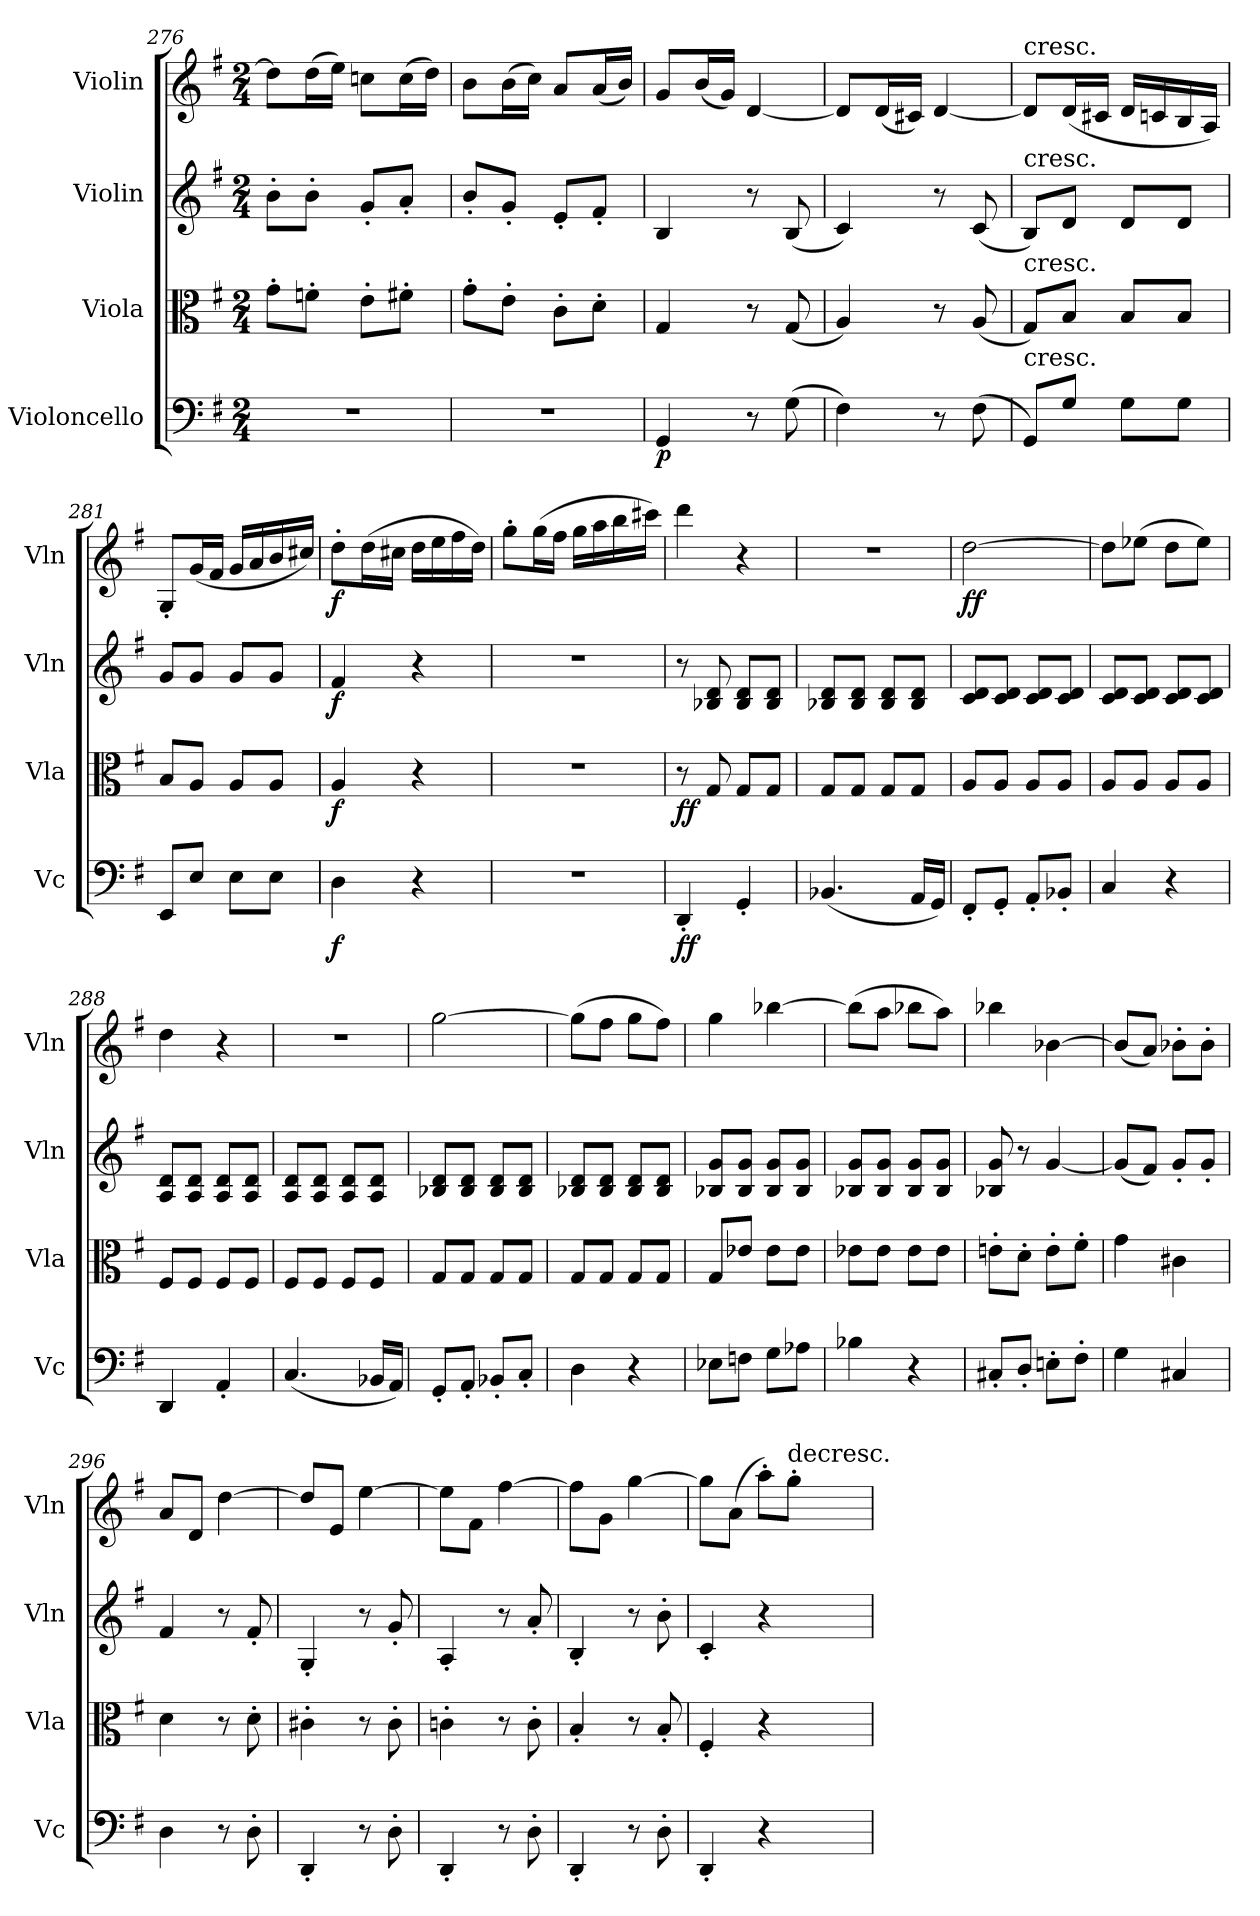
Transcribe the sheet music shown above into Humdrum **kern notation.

**kern	**dynam	**kern	**dynam	**kern	**dynam	**kern	**dynam
*part4	*part4	*part3	*part3	*part2	*part2	*part1	*part1
*staff4	*staff4	*staff3	*staff3	*staff2	*staff2	*staff1	*staff1
*I"Violoncello	*	*I"Viola	*	*I"Violin	*	*I"Violin	*
*I'Vc	*	*I'Vla	*	*I'Vln	*	*I'Vln	*
*clefF4	*	*clefC3	*	*clefG2	*	*clefG2	*
*k[f#]	*	*k[f#]	*	*k[f#]	*	*k[f#]	*
*M2/4	*	*M2/4	*	*M2/4	*	*M2/4	*
=276	=276	=276	=276	=276	=276	=276	=276
2r	.	8g'\L	.	8b'\L	.	8dd\L]	.
.	.	8fn'\J	.	8b'\J	.	(16dd\L	.
.	.	.	.	.	.	16ee\JJ)	.
.	.	8e'\L	.	8g'/L	.	8ccn\L	.
.	.	8f#X'\J	.	8a'/J	.	(16cc\L	.
.	.	.	.	.	.	16dd\JJ)	.
=277	=277	=277	=277	=277	=277	=277	=277
2r	.	8g'\L	.	8b'/L	.	8b\L	.
.	.	8e'\J	.	8g'/J	.	(16b\L	.
.	.	.	.	.	.	16cc\JJ)	.
.	.	8c'\L	.	8e'/L	.	8a/L	.
.	.	8d'\J	.	8f#'/J	.	(16a/L	.
.	.	.	.	.	.	16b/JJ)	.
=278	=278	=278	=278	=278	=278	=278	=278
4GG/	p	4G/	.	4B/	.	8g/L	.
.	.	.	.	.	.	(16b/L	.
.	.	.	.	.	.	16g/JJ)	.
8r	.	8r	.	8r	.	[4d/	.
(8G\	.	(8G/	.	(8B/	.	.	.
=279	=279	=279	=279	=279	=279	=279	=279
4F#\)	.	4A/)	.	4c/)	.	8d/L]	.
.	.	.	.	.	.	(16d/L	.
.	.	.	.	.	.	16c#X/JJ)	.
8r	.	8r	.	8r	.	[4d/	.
(8F#\	.	(8A/	.	(8c/	.	.	.
=280	=280	=280	=280	=280	=280	=280	=280
!	!	!	!	!	!	!LO:TX:t=cresc.	!
!	!	!	!	!LO:TX:t=cresc.	!	!	!
!	!	!LO:TX:t=cresc.	!	!	!	!	!
!LO:TX:t=cresc.	!	!	!	!	!	!	!
8GG/L)	.	8G/L)	.	8B/L)	.	8d/L]	.
8G/J	.	8B/J	.	8d/J	.	(16d/L	.
.	.	.	.	.	.	16c#X/JJ	.
8G\L	.	8B/L	.	8d/L	.	16d/LL	.
.	.	.	.	.	.	16cn/	.
8G\J	.	8B/J	.	8d/J	.	16B/	.
.	.	.	.	.	.	16A/JJ)	.
=281	=281	=281	=281	=281	=281	=281	=281
8EE/L	.	8B/L	.	8g/L	.	8G'/L	.
8E/J	.	8A/J	.	8g/J	.	(16g/L	.
.	.	.	.	.	.	16f#/JJ	.
8E\L	.	8A/L	.	8g/L	.	16g/LL	.
.	.	.	.	.	.	16a/	.
8E\J	.	8A/J	.	8g/J	.	16b/	.
.	.	.	.	.	.	16cc#X/JJ)	.
=282	=282	=282	=282	=282	=282	=282	=282
4D\	f	4A/	f	4f#/	f	8dd'\L	f
.	.	.	.	.	.	(16dd\L	.
.	.	.	.	.	.	16cc#X\JJ	.
4r	.	4r	.	4r	.	16dd\LL	.
.	.	.	.	.	.	16ee\	.
.	.	.	.	.	.	16ff#\	.
.	.	.	.	.	.	16dd\JJ)	.
=283	=283	=283	=283	=283	=283	=283	=283
2r	.	2r	.	2r	.	8gg'\L	.
.	.	.	.	.	.	(16gg\L	.
.	.	.	.	.	.	16ff#\JJ	.
.	.	.	.	.	.	16gg\LL	.
.	.	.	.	.	.	16aa\	.
.	.	.	.	.	.	16bb\	.
.	.	.	.	.	.	16ccc#X\JJ)	.
=284	=284	=284	=284	=284	=284	=284	=284
4DD'/	ff	8r	ff	8r	.	4ddd\	.
.	.	8G/	.	8B-X/ 8d/	.	.	.
4GG'/	.	8G/L	.	8B-/ 8d/L	.	4r	.
.	.	8G/J	.	8B-/ 8d/J	.	.	.
=285	=285	=285	=285	=285	=285	=285	=285
(4.BB-X/	.	8G/L	.	8B-X/ 8d/L	.	2r	.
.	.	8G/J	.	8B-/ 8d/J	.	.	.
.	.	8G/L	.	8B-/ 8d/L	.	.	.
16AA/LL	.	8G/J	.	8B-/ 8d/J	.	.	.
16GG/JJ)	.	.	.	.	.	.	.
=286	=286	=286	=286	=286	=286	=286	=286
8FF#'/L	.	8A/L	.	8c/ 8d/L	.	[2dd\	ff
8GG'/J	.	8A/J	.	8c/ 8d/J	.	.	.
8AA'/L	.	8A/L	.	8c/ 8d/L	.	.	.
8BB-X'/J	.	8A/J	.	8c/ 8d/J	.	.	.
=287	=287	=287	=287	=287	=287	=287	=287
4C/	.	8A/L	.	8c/ 8d/L	.	8dd\L]	.
.	.	8A/J	.	8c/ 8d/J	.	(8ee-X\J	.
4r	.	8A/L	.	8c/ 8d/L	.	8dd\L	.
.	.	8A/J	.	8c/ 8d/J	.	8ee-\J)	.
=288	=288	=288	=288	=288	=288	=288	=288
4DD/	.	8F#/L	.	8A/ 8d/L	.	4dd\	.
.	.	8F#/J	.	8A/ 8d/J	.	.	.
4AA'/	.	8F#/L	.	8A/ 8d/L	.	4r	.
.	.	8F#/J	.	8A/ 8d/J	.	.	.
=289	=289	=289	=289	=289	=289	=289	=289
(4.C/	.	8F#/L	.	8A/ 8d/L	.	2r	.
.	.	8F#/J	.	8A/ 8d/J	.	.	.
.	.	8F#/L	.	8A/ 8d/L	.	.	.
16BB-X/LL	.	8F#/J	.	8A/ 8d/J	.	.	.
16AA/JJ)	.	.	.	.	.	.	.
=290	=290	=290	=290	=290	=290	=290	=290
8GG'/L	.	8G/L	.	8B-X/ 8d/L	.	[2gg\	.
8AA'/J	.	8G/J	.	8B-/ 8d/J	.	.	.
8BB-X'/L	.	8G/L	.	8B-/ 8d/L	.	.	.
8C'/J	.	8G/J	.	8B-/ 8d/J	.	.	.
=291	=291	=291	=291	=291	=291	=291	=291
4D\	.	8G/L	.	8B-X/ 8d/L	.	(8gg\L]	.
.	.	8G/J	.	8B-/ 8d/J	.	8ff#\J	.
4r	.	8G/L	.	8B-/ 8d/L	.	8gg\L	.
.	.	8G/J	.	8B-/ 8d/J	.	8ff#\J)	.
=292	=292	=292	=292	=292	=292	=292	=292
8E-X\L	.	8G/L	.	8B-X/ 8g/L	.	4gg\	.
8Fn\J	.	8e-X/J	.	8B-/ 8g/J	.	.	.
8G\L	.	8e-\L	.	8B-/ 8g/L	.	[4bb-X\	.
8A-X\J	.	8e-\J	.	8B-/ 8g/J	.	.	.
=293	=293	=293	=293	=293	=293	=293	=293
4B-X\	.	8e-X\L	.	8B-X/ 8g/L	.	(8bb-\L]	.
.	.	8e-\J	.	8B-/ 8g/J	.	8aa\J	.
4r	.	8e-\L	.	8B-/ 8g/L	.	8bb-X\L	.
.	.	8e-\J	.	8B-/ 8g/J	.	8aa\J)	.
=294	=294	=294	=294	=294	=294	=294	=294
8C#X'/L	.	8en'\L	.	8B-X/ 8g/	.	4bb-X\	.
8D'/J	.	8d'\J	.	8r	.	.	.
8En'\L	.	8e'\L	.	[4g/	.	[4b-X\	.
8F#'\J	.	8f#'\J	.	.	.	.	.
=295	=295	=295	=295	=295	=295	=295	=295
4G\	.	4g\	.	(8g/L]	.	(8b-/L]	.
.	.	.	.	8f#/J)	.	8a/J)	.
4C#X/	.	4c#X\	.	8g'/L	.	8b-X'\L	.
.	.	.	.	8g'/J	.	8b-'\J	.
=296	=296	=296	=296	=296	=296	=296	=296
4D\	.	4d\	.	4f#/	.	8a/L	.
.	.	.	.	.	.	8d/J	.
8r	.	8r	.	8r	.	[4dd\	.
8D'\	.	8d'\	.	8f#'/	.	.	.
=297	=297	=297	=297	=297	=297	=297	=297
4DD'/	.	4c#X'\	.	4G'/	.	8dd/L]	.
.	.	.	.	.	.	8e/J	.
8r	.	8r	.	8r	.	[4ee\	.
8D'\	.	8c#'\	.	8g'/	.	.	.
=298	=298	=298	=298	=298	=298	=298	=298
4DD'/	.	4cn'\	.	4A'/	.	8ee\L]	.
.	.	.	.	.	.	8f#\J	.
8r	.	8r	.	8r	.	[4ff#\	.
8D'\	.	8c'\	.	8a'/	.	.	.
=299	=299	=299	=299	=299	=299	=299	=299
4DD'/	.	4B'/	.	4B'/	.	8ff#\L]	.
.	.	.	.	.	.	8g\J	.
8r	.	8r	.	8r	.	[4gg\	.
8D'\	.	8B'/	.	8b'\	.	.	.
=300	=300	=300	=300	=300	=300	=300	=300
4DD'/	.	4F#'/	.	4c'/	.	8gg\L]	.
.	.	.	.	.	.	(8a\J	.
4r	.	4r	.	4r	.	8aa'\L)	.
!	!	!	!	!	!	!LO:TX:t=decresc.	!
.	.	.	.	.	.	8gg'\J	.
=	=	=	=	=	=	=	=
*-	*-	*-	*-	*-	*-	*-	*-
